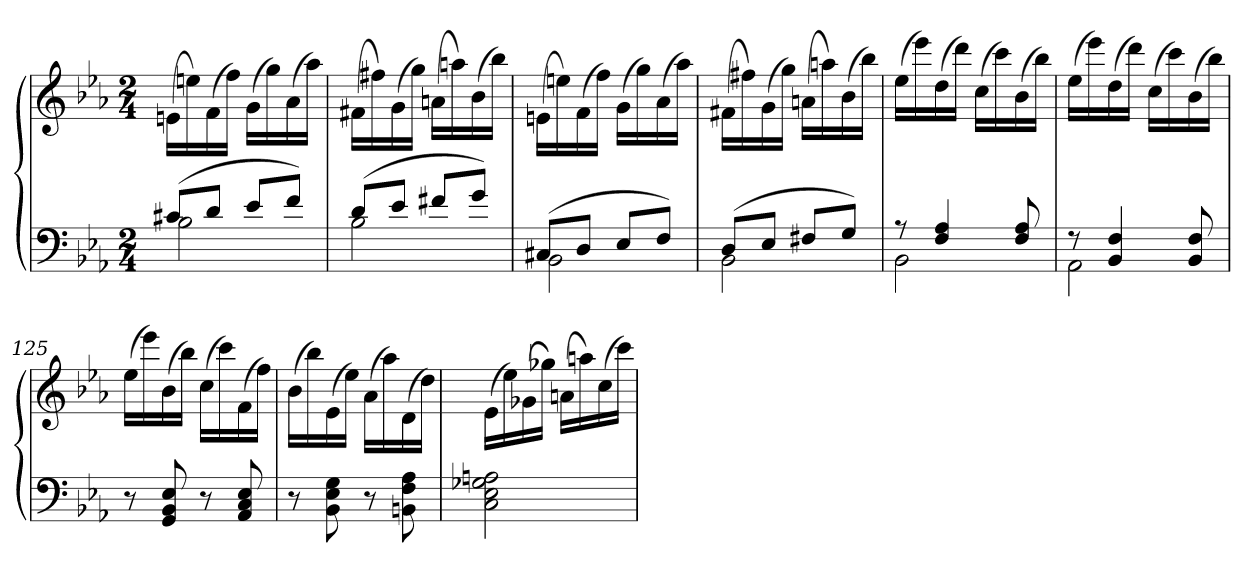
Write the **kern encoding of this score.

**kern	**kern
*part1	*part1
*staff2	*staff1
*clefF4	*clefG2
*k[b-e-a-]	*k[b-e-a-]
*E-:	*E-:
*M2/4	*M2/4
=	=
*^	*
(8c#XL	2B-	(16enLL
.	.	16een)
8dJ	.	(16f
.	.	16ffJJ)
8e-L	.	(16gLL
.	.	16gg)
8fJ)	.	(16a-
.	.	16aa-JJ)
=120	=120	=120
(8dL	2B-	(16f#XLL
.	.	16ff#X)
8e-J	.	(16g
.	.	16ggJJ)
8f#XL	.	(16anLL
.	.	16aan)
8gJ)	.	(16b-
.	.	16bb-JJ)
=121	=121	=121
(8C#XL	2BB-	(16enLL
.	.	16een)
8DJ	.	(16f
.	.	16ffJJ)
8E-L	.	(16gLL
.	.	16gg)
8FJ)	.	(16a-
.	.	16aa-JJ)
=122	=122	=122
(8DL	2BB-	(16f#XLL
.	.	16ff#X)
8E-J	.	(16g
.	.	16ggJJ)
8F#XL	.	(16anLL
.	.	16aan)
8GJ)	.	(16b-
.	.	16bb-JJ)
=123	=123	=123
8r	2BB-	(16ee-LL
.	.	16eee-)
4F 4A-	.	(16dd
.	.	16dddJJ)
.	.	(16ccLL
.	.	16ccc)
8F 8A-	.	(16b-
.	.	16bb-JJ)
=124	=124	=124
8r	2AA-	(16ee-LL
.	.	16eee-)
4BB- 4F	.	(16dd
.	.	16dddJJ)
.	.	(16ccLL
.	.	16ccc)
8BB- 8F	.	(16b-
.	.	16bb-JJ)
*v	*v	*
=125	=125
8r	(16ee-LL
.	16eee-)
8GG 8BB- 8E-	(16b-
.	16bb-JJ)
8r	(16ccLL
.	16ccc)
8AA- 8C 8E-	(16f
.	16ffJJ)
=126	=126
8r	(16b-LL
.	16bb-)
8BB- 8E- 8G	(16e-
.	16ee-JJ)
8r	(16a-LL
.	16aa-)
8BBn 8F 8A-	(16d
.	16ddJJ)
=127	=127
2C 2E- 2G-X 2An	(16e-LL
.	16ee-)
.	(16g-X
.	16gg-XJJ)
.	(16anLL
.	16aan)
.	(16cc
.	16cccJJ)
=	=
*-	*-
